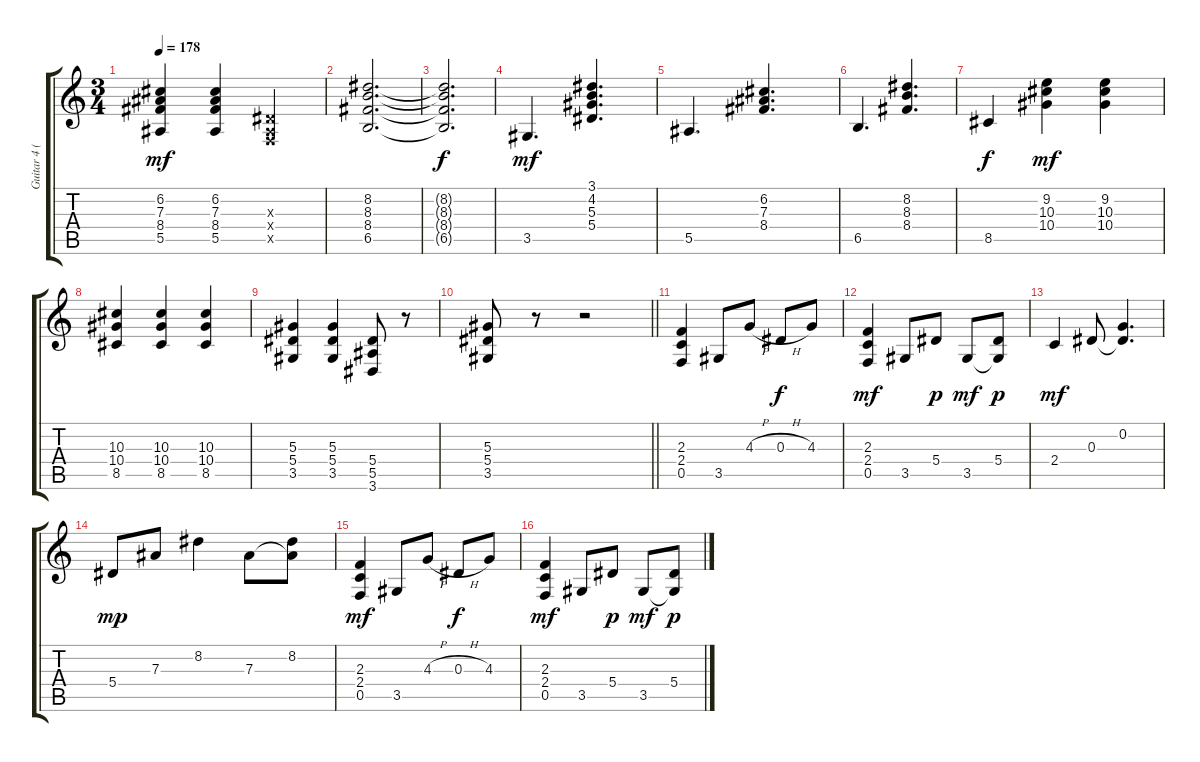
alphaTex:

\track ("Guitar 4 (Rhytm)" "Guitar 4 (") {instrument distortionguitar}
\staff {score tabs}
\tuning (C4 G3 Eb3 Bb2 F2 C2) {hide}
\ts (3 4)
\tempo 178
\clef g2
\ks c
(6.2 7.3 8.4 5.5).4{dy mf} (6.2 7.3 8.4 5.5).4 (0.3{x} 0.4{x} 0.5{x}).4 |
(8.2 8.3 8.4 6.5).2{d} |
(8.2{t} 8.3{t} 8.4{t} 6.5{t}).2{d dy f} |
3.5.4{d dy mf} (3.1 4.2 5.3 5.4).4{d} |
5.5.4{d} (6.2 7.3 8.4).4{d} |
6.5.4{d} (8.2 8.3 8.4).4{d} |
8.5.4{dy f} (9.2 10.3 10.4).4{dy mf} (9.2 10.3 10.4).4 |
(10.3 10.4 8.5).4 (10.3 10.4 8.5).4 (10.3 10.4 8.5).4 |
(5.3 5.4 3.5).4 (5.3 5.4 3.5).4 (5.4 5.5 3.6).8 r.8 |
\barLineRight lightlight
(5.3 5.4 3.5).8 r.8 r.2 |
(2.3 2.4 0.5).4{balance 4} 3.5.8 4.3{h}.8 0.3{h}.8{dy f} 4.3.8 |
(2.3 2.4 0.5).4{dy mf} 3.5.8 5.4.8{dy p} 3.5.8{dy mf} (5.4 3.5{t}).8{dy p} |
2.4.4{dy mf} 0.3.8 (0.2 0.3{t}).4{d} |
5.4.8{dy mp} 7.3.8 8.2.4 7.3.8 (8.2 7.3{t}).8 |
(2.3 2.4 0.5).4{dy mf} 3.5.8 4.3{h}.8 0.3{h}.8{dy f} 4.3.8 |
(2.3 2.4 0.5).4{dy mf} 3.5.8 5.4.8{dy p} 3.5.8{dy mf} (5.4 3.5{t}).8{dy p}
